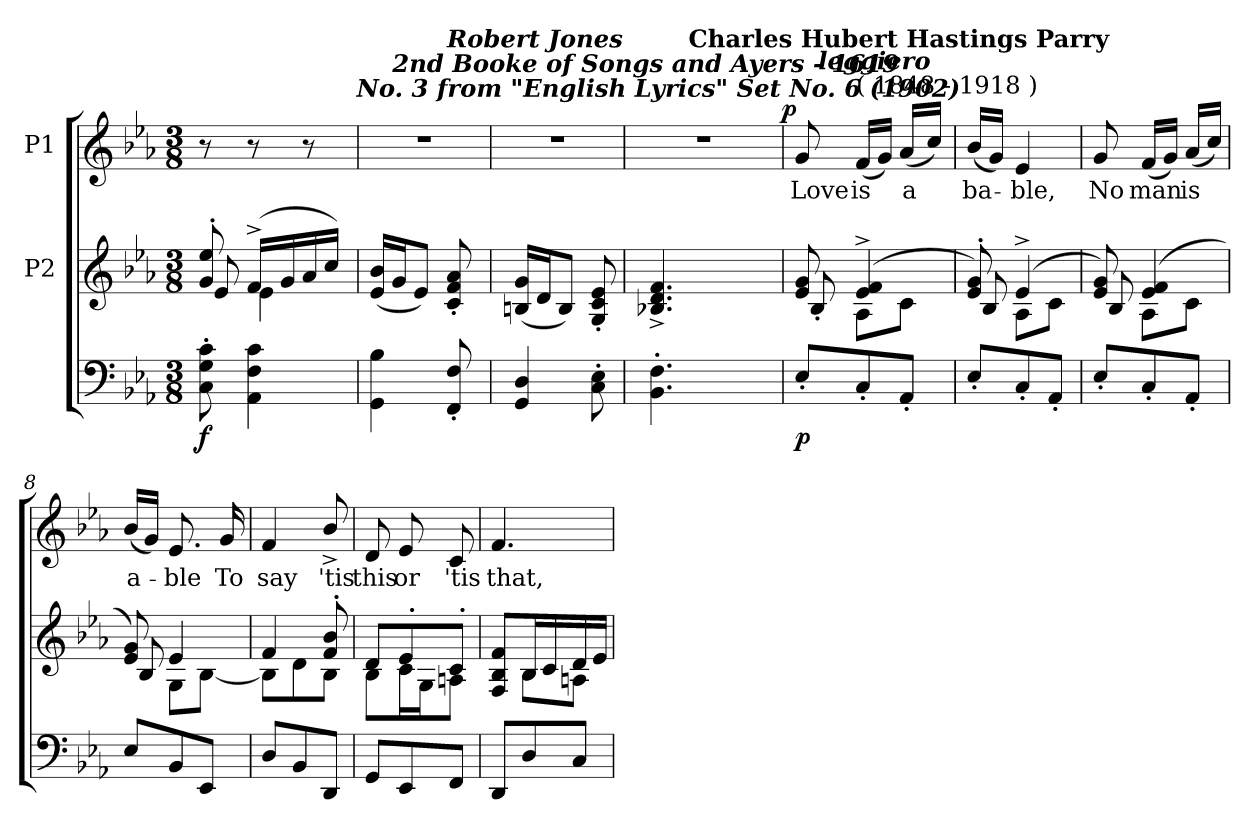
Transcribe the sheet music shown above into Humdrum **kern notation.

**kern	**dynam	**kern	**kern	**text	**dynam
*part3	*part3	*part2	*part1	*part1	*part1
*staff3	*staff3	*staff2	*staff1	*staff1	*staff1
*	*	*I"P2	*I"P1	*	*
!!LO:PB:g=z
*clefF4	*	*clefG2	*clefG2	*	*
*k[b-e-a-]	*	*k[b-e-a-]	*k[b-e-a-]	*	*
*E-:	*	*E-:	*E-:	*	*
*M3/8	*	*M3/8	*M3/8	*	*
*MM95	*	*MM95	*MM95	*	*
=1	=1	=1	=1	=1	=1
*	*	*^	*	*	*
!	!	!	!	!LO:TX:a:B:t=Editor&colon; John Henry Fowler	!	!
!	!	!	!	!LO:TX:a:Bi:t=(  Revision&colon;   3 - 23 - 2008  )	!	!
!	!	!	!	!LO:TX:a:Bi:t=Vivace	!	!
*	*	*	*	*^	*	*
8Ci\' 8Gi' 8ci'	f	8gi/' 8ee-i'	8e-i/	8r	4ryy	.	.
4AA-i\ 4Fi 4ci	.	(16f^i/LL	4e-i\	8r	.	.	.
.	.	16gi/	.	.	.	.	.
.	.	16a-i/	.	8r	16ryy	.	.
.	.	16cci/JJ)	.	.	32ryy	.	.
.	.	.	.	.	64ryy	.	.
.	.	.	.	.	128...ryy	.	.
!	!	!	!	!	!LO:TX:a:Bi:t=No. 3  from "English Lyrics" Set No. 6   (1902)	!	!
.	.	.	.	.	1024ryy	.	.
=2	=2	=2	=2	=2	=2	=2	=2
!	!	!	!	!LO:N:vis=1	!	!	!
*	*	*v	*v	*	*^	*	*
4GGi\ 4B-i	.	(16e-i/ 16b-iLL	4.r	16ryy	4ryy	.	.
!	!	!	!	!LO:TX:a:Bi:t=2nd Booke of Songs and Ayers - 1619	!	!	!
.	.	16gi/J	.	4ryy	.	.	.
.	.	8e-i/J)	.	.	.	.	.
!	!	!	!	!	!LO:TX:a:Bi:t=Robert Jones	!	!
8FFi/' 8Fi'	.	8ci/' 8fi' 8a-i'	.	.	8ryy	.	.
.	.	.	.	16ryy	.	.	.
=3	=3	=3	=3	=3	=3	=3	=3
!	!	!	!LO:N:vis=1	!	!	!	!
*	*	*	*v	*v	*v	*	*
4GGi/ 4Di	.	(16Bni/ 16giLL	4.r	.	.
.	.	16di/J	.	.	.
.	.	8Bi/J)	.	.	.
8Ci\' 8E-i'	.	8Gi/' 8ci' 8e-i'	.	.	.
=4	=4	=4	=4	=4	=4
!	!	!	!LO:N:vis=1	!	!
*	*	*	*^	*	*
*	*	*	*	*^	*	*
4.BB-i\' 4.Fi'	.	4.B-Xi/^ 4.di^ 4.fi^	4.r	4ryy	16ryy	.	.
.	.	.	.	.	32ryy	.	.
.	.	.	.	.	512ryy	.	.
!	!	!	!	!	!LO:TX:a:B:t=Charles Hubert Hastings Parry	!	!
.	.	.	.	.	4ryy	.	.
.	.	.	.	16ryy	.	.	.
.	.	.	.	32ryy	.	.	.
.	.	.	.	64ryy	.	.	.
.	.	.	.	.	64...ryy	.	.
.	.	.	.	128...ryy	.	.	.
.	.	.	.	1024ryy	.	.	p
*	*	*	*v	*v	*v	*	*
=5	=5	=5	=5	=5	=5
*	*	*^	*	*	*
*	*	*	*	*^	*	*
*	*	*	*	*	*^	*	*
!	!	!	!	!	!	!	!LO:LY:b:color=#000000	!
*	*	*	*	*	*v	*v	*	*
8E-'i/L	p	8e-i/ 8gi	8B-'i/	8gi/	32.ryy	Love	.
!	!	!	!	!	!LO:TX:a:Bi:t=leggiero	!	!
.	.	.	.	.	4ryy	.	.
!	!	!	!	!LO:TX:a:t=( 1848 - 1918 )	!	!	!
!	!	!	!	!	!	!LO:LY:b:color=#000000	!
8C'i/	.	(4e-i/^ 4fi^	8A-i\L	(16fi/LL	.	is	.
.	.	.	.	16gi/JJ)	.	.	.
!	!	!	!	!	!	!LO:LY:b:color=#000000	!
8AA-'i/J	.	.	8ci\J	(16a-i/LL	.	a	.
.	.	.	.	.	16ryy	.	.
.	.	.	.	16cci/JJ)	.	.	.
.	.	.	.	.	64ryy	.	.
*	*	*	*	*v	*v	*	*
!!LO:LB:g=z
=6	=6	=6	=6	=6	=6	=6
*	*	*	*	*^	*	*
!	!	!	!	!	!	!LO:LY:b:color=#000000	!
*	*	*	*	*v	*v	*	*
8E-'i/L	.	8e-i/' 8gi')	8B-i/	(16b-i/LL	ba-	.
.	.	.	.	16gi/JJ)	.	.
!	!	!	!	!	!LO:LY:b:color=#000000	!
8C'i/	.	(4e-^i/	8A-i\L	4e-i/	-ble,	.
8AA-'i/J	.	.	8ci\J	.	.	.
=7	=7	=7	=7	=7	=7	=7
!	!	!	!	!	!LO:LY:b:color=#000000	!
8E-'i/L	.	8e-i/ 8gi)	8B-i/	8gi/	No	.
!	!	!	!	!	!LO:LY:b:color=#000000	!
8C'i/	.	(4e-i/ 4fi	8A-i\L	(16fi/LL	man	.
.	.	.	.	16gi/JJ)	.	.
!	!	!	!	!	!LO:LY:b:color=#000000	!
8AA-'i/J	.	.	8ci\J	(16a-i/LL	is	.
.	.	.	.	16cci/JJ)	.	.
=8	=8	=8	=8	=8	=8	=8
!	!	!	!	!	!LO:LY:b:color=#000000	!
8E-i/L	.	8e-i/ 8gi)	8B-i/	(16b-i/LL	a-	.
.	.	.	.	16gi/JJ)	.	.
!	!	!	!	!	!LO:LY:b:color=#000000	!
8BB-i/	.	4e-i/	8Gi\L	8.e-i/	-ble	.
8EE-i/J	.	.	[8B-i\J	.	.	.
!	!	!	!	!	!LO:LY:b:color=#000000	!
.	.	.	.	16gi/	To	.
=9	=9	=9	=9	=9	=9	=9
!	!	!	!	!	!LO:LY:b:color=#000000	!
8Di/L	.	4fi/	8B-i\L]	4fi/	say	.
8BB-i/	.	.	8di\	.	.	.
!	!	!	!	!	!LO:LY:b:color=#000000	!
8DDi/J	.	8fi/' 8b-i'	8B-i\J	8b-^i/	'tis	.
=10	=10	=10	=10	=10	=10	=10
!	!	!	!	!	!LO:LY:b:color=#000000	!
8GGi/L	.	8di/L	8B-i\L	8di/	this	.
!	!	!	!	!	!LO:LY:b:color=#000000	!
8EE-i/	.	8e-'i/	16ci\L	8e-i/	or	.
.	.	.	16Gi\J	.	.	.
!	!	!	!	!	!LO:LY:b:color=#000000	!
8FFi/J	.	8c'i/J	8Ani\J	8ci/	'tis	.
=11	=11	=11	=11	=11	=11	=11
!	!	!	!	!	!LO:LY:b:color=#000000	!
8DDi/L	.	8Fi/ 8B-i 8fiL	8ryy	4.fi/	that,	.
8Di/	.	16B-i/L	8B-i\L	.	.	.
.	.	16ci/	.	.	.	.
8Ci/J	.	16di/	8Ani\J	.	.	.
.	.	16e-i/JJ	.	.	.	.
*	*	*v	*v	*	*	*
=	=	=	=	=	=
*-	*-	*-	*-	*-	*-
